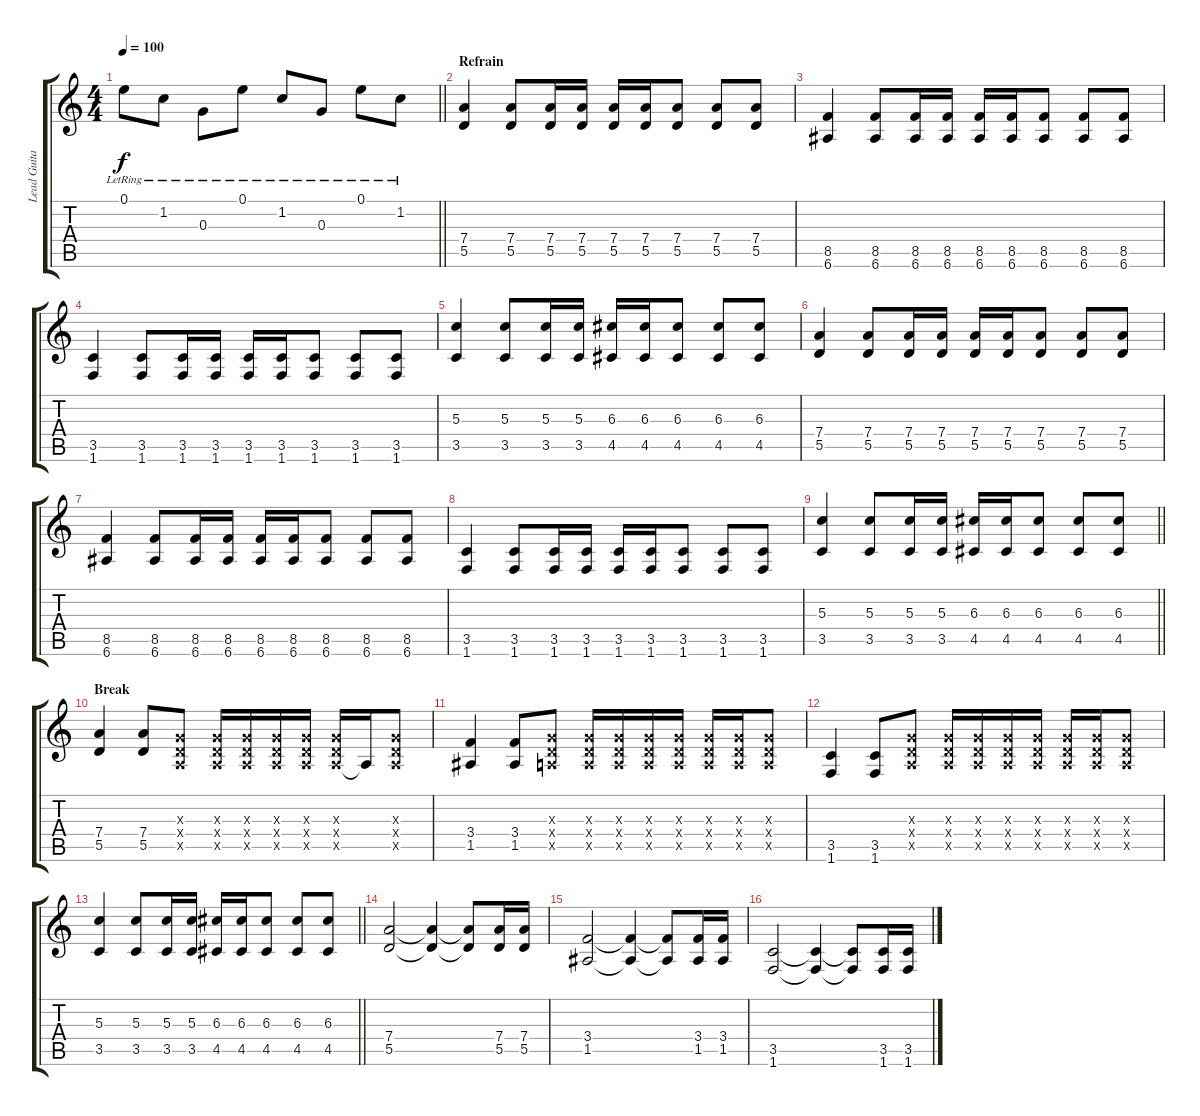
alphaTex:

\track ("Lead Guitar" "Lead Guita") {instrument acousticguitarsteel}
\staff {score tabs}
\tuning (E4 B3 G3 D3 A2 E2) {hide}
\ts (4 4)
\tempo 100
\clef g2
\barLineRight lightlight
\ks c
0.1{lr}.8{dy f} 1.2{lr}.8 0.3{lr}.8 0.1{lr}.8 1.2{lr}.8 0.3{lr}.8 0.1{lr}.8 1.2{lr}.8 |
\section ("" "Refrain")
(7.4 5.5).4{volume 14 instrument overdrivenguitar} (7.4 5.5).8 (7.4 5.5).16 (7.4 5.5).16 (7.4 5.5).16 (7.4 5.5).16 (7.4 5.5).8 (7.4 5.5).8 (7.4 5.5).8 |
(8.5 6.6).4 (8.5 6.6).8 (8.5 6.6).16 (8.5 6.6).16 (8.5 6.6).16 (8.5 6.6).16 (8.5 6.6).8 (8.5 6.6).8 (8.5 6.6).8 |
(3.5 1.6).4 (3.5 1.6).8 (3.5 1.6).16 (3.5 1.6).16 (3.5 1.6).16 (3.5 1.6).16 (3.5 1.6).8 (3.5 1.6).8 (3.5 1.6).8 |
(5.3 3.5).4 (5.3 3.5).8 (5.3 3.5).16 (5.3 3.5).16 (6.3 4.5).16 (6.3 4.5).16 (6.3 4.5).8 (6.3 4.5).8 (6.3 4.5).8 |
(7.4 5.5).4 (7.4 5.5).8 (7.4 5.5).16 (7.4 5.5).16 (7.4 5.5).16 (7.4 5.5).16 (7.4 5.5).8 (7.4 5.5).8 (7.4 5.5).8 |
(8.5 6.6).4 (8.5 6.6).8 (8.5 6.6).16 (8.5 6.6).16 (8.5 6.6).16 (8.5 6.6).16 (8.5 6.6).8 (8.5 6.6).8 (8.5 6.6).8 |
(3.5 1.6).4 (3.5 1.6).8 (3.5 1.6).16 (3.5 1.6).16 (3.5 1.6).16 (3.5 1.6).16 (3.5 1.6).8 (3.5 1.6).8 (3.5 1.6).8 |
\barLineRight lightlight
(5.3 3.5).4 (5.3 3.5).8 (5.3 3.5).16 (5.3 3.5).16 (6.3 4.5).16 (6.3 4.5).16 (6.3 4.5).8 (6.3 4.5).8 (6.3 4.5).8 |
\section ("" "Break")
(7.4 5.5).4 (7.4 5.5).8 (0.3{x} 0.4{x} 0.5{x}).8 (0.3{x} 0.4{x} 0.5{x}).16 (0.3{x} 0.4{x} 0.5{x}).16 (0.3{x} 0.4{x} 0.5{x}).16 (0.3{x} 0.4{x} 0.5{x}).16 (0.3{x} 0.4{x} 0.5{x}).16 0.5{t}.16 (0.3{x} 0.4{x} 0.5{x}).8 |
(3.4 1.5).4 (3.4 1.5).8 (0.3{x} 0.4{x} 0.5{x}).8 (0.3{x} 0.4{x} 0.5{x}).16 (0.3{x} 0.4{x} 0.5{x}).16 (0.3{x} 0.4{x} 0.5{x}).16 (0.3{x} 0.4{x} 0.5{x}).16 (0.3{x} 0.4{x} 0.5{x}).16 (0.3{x} 0.4{x} 0.5{x}).16 (0.3{x} 0.4{x} 0.5{x}).8 |
(3.5 1.6).4 (3.5 1.6).8 (0.3{x} 0.4{x} 0.5{x}).8 (0.3{x} 0.4{x} 0.5{x}).16 (0.3{x} 0.4{x} 0.5{x}).16 (0.3{x} 0.4{x} 0.5{x}).16 (0.3{x} 0.4{x} 0.5{x}).16 (0.3{x} 0.4{x} 0.5{x}).16 (0.3{x} 0.4{x} 0.5{x}).16 (0.3{x} 0.4{x} 0.5{x}).8 |
\barLineRight lightlight
(5.3 3.5).4 (5.3 3.5).8 (5.3 3.5).16 (5.3 3.5).16 (6.3 4.5).16 (6.3 4.5).16 (6.3 4.5).8 (6.3 4.5).8 (6.3 4.5).8 |
(7.4 5.5).2 (7.4{t} 5.5{t}).4 (7.4{t} 5.5{t}).8 (7.4 5.5).16 (7.4 5.5).16 |
(3.4 1.5).2 (3.4{t} 1.5{t}).4 (3.4{t} 1.5{t}).8 (3.4 1.5).16 (3.4 1.5).16 |
(3.5 1.6).2 (3.5{t} 1.6{t}).4 (3.5{t} 1.6{t}).8 (3.5 1.6).16 (3.5 1.6).16
